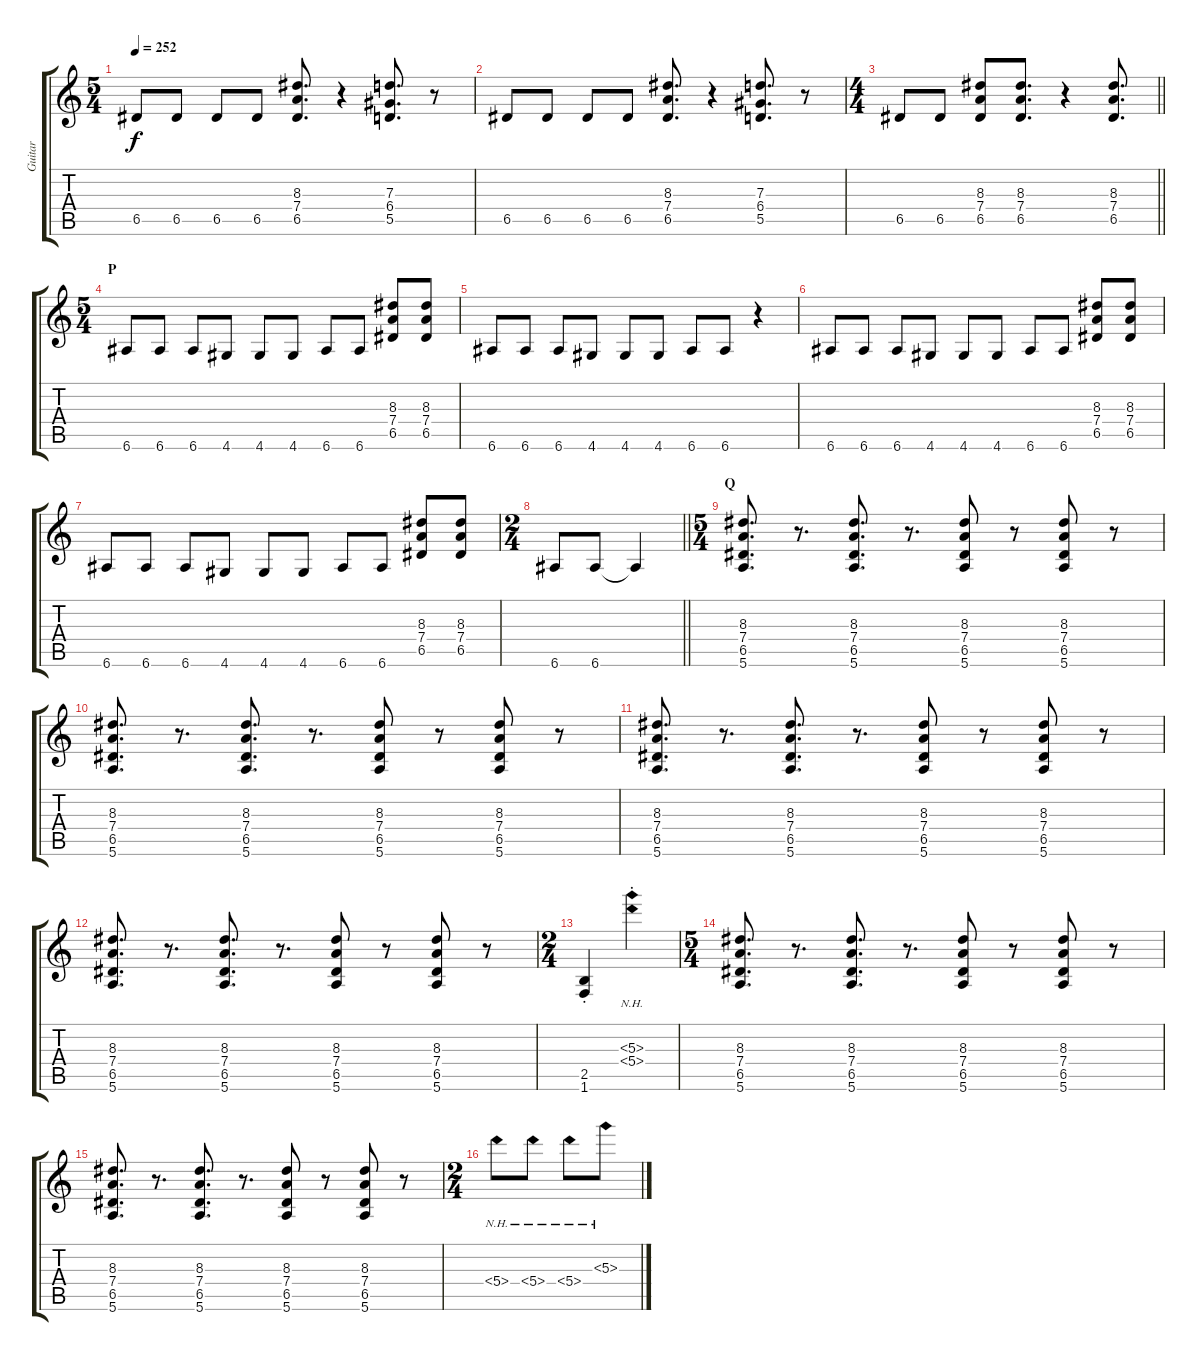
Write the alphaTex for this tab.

\track ("Guitar" "Guitar") {instrument distortionguitar}
\staff {score tabs}
\tuning (E4 B3 G3 D3 A2 E2) {hide}
\ts (5 4)
\tempo 252
\clef g2
\ks c
6.5.8{dy f} 6.5.8 6.5.8 6.5.8 (8.3 7.4 6.5).8{d} r.4 (7.3 6.4 5.5).8{d} r.8 |
6.5.8 6.5.8 6.5.8 6.5.8 (8.3 7.4 6.5).8{d} r.4 (7.3 6.4 5.5).8{d} r.8 |
\ts (4 4)
\barLineRight lightlight
6.5.8 6.5.8 (8.3 7.4 6.5).8 (8.3 7.4 6.5).8{d} r.4 (8.3 7.4 6.5).8{d} |
\ts (5 4)
\section ("" "P")
6.6.8 6.6.8 6.6.8 4.6.8 4.6.8 4.6.8 6.6.8 6.6.8 (8.3 7.4 6.5).8 (8.3 7.4 6.5).8 |
6.6.8 6.6.8 6.6.8 4.6.8 4.6.8 4.6.8 6.6.8 6.6.8 r.4 |
6.6.8 6.6.8 6.6.8 4.6.8 4.6.8 4.6.8 6.6.8 6.6.8 (8.3 7.4 6.5).8 (8.3 7.4 6.5).8 |
6.6.8 6.6.8 6.6.8 4.6.8 4.6.8 4.6.8 6.6.8 6.6.8 (8.3 7.4 6.5).8 (8.3 7.4 6.5).8 |
\ts (2 4)
\barLineRight lightlight
6.6.8 6.6.8 6.6{t}.4 |
\ts (5 4)
\section ("" "Q")
(8.3 7.4 6.5 5.6).8{d} r.8{d} (8.3 7.4 6.5 5.6).8{d} r.8{d} (8.3 7.4 6.5 5.6).8 r.8 (8.3 7.4 6.5 5.6).8 r.8 |
(8.3 7.4 6.5 5.6).8{d} r.8{d} (8.3 7.4 6.5 5.6).8{d} r.8{d} (8.3 7.4 6.5 5.6).8 r.8 (8.3 7.4 6.5 5.6).8 r.8 |
(8.3 7.4 6.5 5.6).8{d} r.8{d} (8.3 7.4 6.5 5.6).8{d} r.8{d} (8.3 7.4 6.5 5.6).8 r.8 (8.3 7.4 6.5 5.6).8 r.8 |
(8.3 7.4 6.5 5.6).8{d} r.8{d} (8.3 7.4 6.5 5.6).8{d} r.8{d} (8.3 7.4 6.5 5.6).8 r.8 (8.3 7.4 6.5 5.6).8 r.8 |
\ts (2 4)
(2.5{st} 1.6{st}).4 (5.3{nh st} 5.4{nh st}).4 |
\ts (5 4)
(8.3 7.4 6.5 5.6).8{d} r.8{d} (8.3 7.4 6.5 5.6).8{d} r.8{d} (8.3 7.4 6.5 5.6).8 r.8 (8.3 7.4 6.5 5.6).8 r.8 |
(8.3 7.4 6.5 5.6).8{d} r.8{d} (8.3 7.4 6.5 5.6).8{d} r.8{d} (8.3 7.4 6.5 5.6).8 r.8 (8.3 7.4 6.5 5.6).8 r.8 |
\ts (2 4)
5.4{nh}.8 5.4{nh}.8 5.4{nh}.8 5.3{nh}.8
